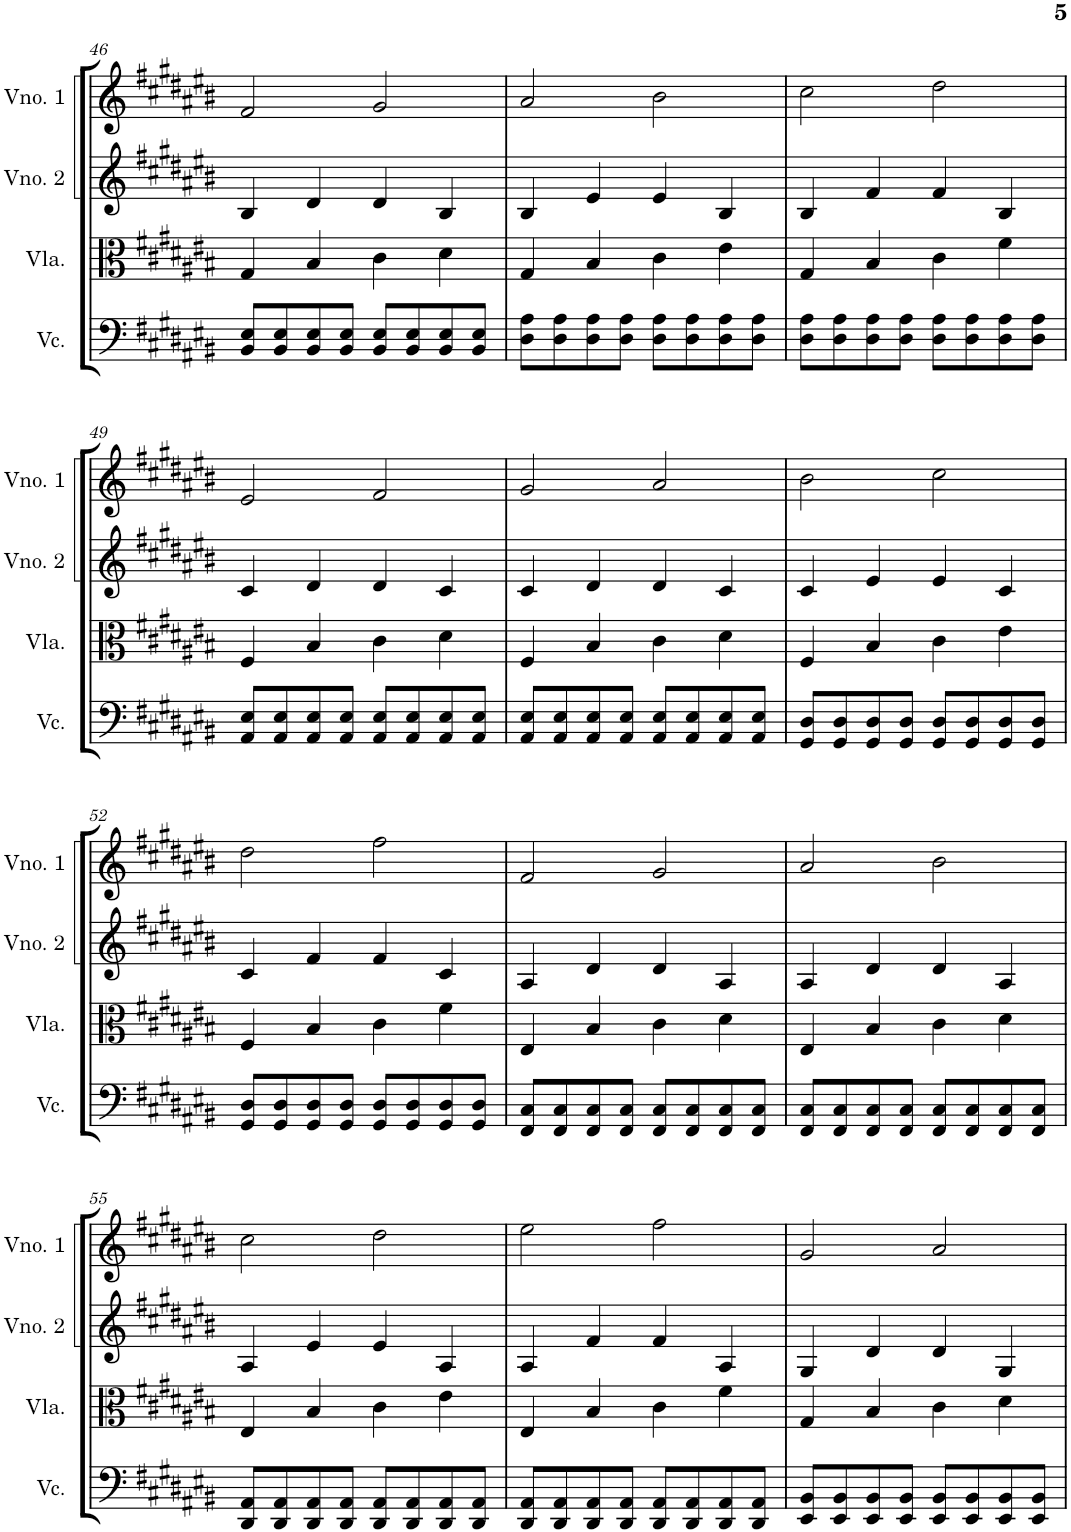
**kern	**kern	**kern	**kern
*part4	*part3	*part2	*part1
*staff4	*staff3	*staff2	*staff1
*I"Violoncelo	*I"Viola	*I"Violino 2	*I"Violino 1
*I'Vc.	*I'Vla.	*I'Vno. 2	*I'Vno. 1
!!LO:PB:g=z
*clefF4	*clefC3	*clefG2	*clefG2
*k[f#c#g#d#a#e#b#]	*k[f#c#g#d#a#e#b#]	*k[f#c#g#d#a#e#b#]	*k[f#c#g#d#a#e#b#]
*M4/4	*M4/4	*M4/4	*M4/4
=46	=46	=46	=46
8BB#/ 8E#/L	4G#/	4B#/	2f#/
8BB#/ 8E#/	.	.	.
8BB#/ 8E#/	4B#/	4d#/	.
8BB#/ 8E#/J	.	.	.
8BB#/ 8E#/L	4c#\	4d#/	2g#/
8BB#/ 8E#/	.	.	.
8BB#/ 8E#/	4d#\	4B#/	.
8BB#/ 8E#/J	.	.	.
=47	=47	=47	=47
8D#\ 8A#\L	4G#/	4B#/	2a#/
8D#\ 8A#\	.	.	.
8D#\ 8A#\	4B#/	4e#/	.
8D#\ 8A#\J	.	.	.
8D#\ 8A#\L	4c#\	4e#/	2b#\
8D#\ 8A#\	.	.	.
8D#\ 8A#\	4e#\	4B#/	.
8D#\ 8A#\J	.	.	.
=48	=48	=48	=48
8D#\ 8A#\L	4G#/	4B#/	2cc#\
8D#\ 8A#\	.	.	.
8D#\ 8A#\	4B#/	4f#/	.
8D#\ 8A#\J	.	.	.
8D#\ 8A#\L	4c#\	4f#/	2dd#\
8D#\ 8A#\	.	.	.
8D#\ 8A#\	4f#\	4B#/	.
8D#\ 8A#\J	.	.	.
!!LO:LB:g=z
=49	=49	=49	=49
8AA#/ 8E#/L	4F#/	4c#/	2e#/
8AA#/ 8E#/	.	.	.
8AA#/ 8E#/	4B#/	4d#/	.
8AA#/ 8E#/J	.	.	.
8AA#/ 8E#/L	4c#\	4d#/	2f#/
8AA#/ 8E#/	.	.	.
8AA#/ 8E#/	4d#\	4c#/	.
8AA#/ 8E#/J	.	.	.
=50	=50	=50	=50
8AA#/ 8E#/L	4F#/	4c#/	2g#/
8AA#/ 8E#/	.	.	.
8AA#/ 8E#/	4B#/	4d#/	.
8AA#/ 8E#/J	.	.	.
8AA#/ 8E#/L	4c#\	4d#/	2a#/
8AA#/ 8E#/	.	.	.
8AA#/ 8E#/	4d#\	4c#/	.
8AA#/ 8E#/J	.	.	.
=51	=51	=51	=51
8GG#/ 8D#/L	4F#/	4c#/	2b#\
8GG#/ 8D#/	.	.	.
8GG#/ 8D#/	4B#/	4e#/	.
8GG#/ 8D#/J	.	.	.
8GG#/ 8D#/L	4c#\	4e#/	2cc#\
8GG#/ 8D#/	.	.	.
8GG#/ 8D#/	4e#\	4c#/	.
8GG#/ 8D#/J	.	.	.
!!LO:LB:g=z
=52	=52	=52	=52
8GG#/ 8D#/L	4F#/	4c#/	2dd#\
8GG#/ 8D#/	.	.	.
8GG#/ 8D#/	4B#/	4f#/	.
8GG#/ 8D#/J	.	.	.
8GG#/ 8D#/L	4c#\	4f#/	2ff#\
8GG#/ 8D#/	.	.	.
8GG#/ 8D#/	4f#\	4c#/	.
8GG#/ 8D#/J	.	.	.
=53	=53	=53	=53
8FF#/ 8C#/L	4E#/	4A#/	2f#/
8FF#/ 8C#/	.	.	.
8FF#/ 8C#/	4B#/	4d#/	.
8FF#/ 8C#/J	.	.	.
8FF#/ 8C#/L	4c#\	4d#/	2g#/
8FF#/ 8C#/	.	.	.
8FF#/ 8C#/	4d#\	4A#/	.
8FF#/ 8C#/J	.	.	.
=54	=54	=54	=54
8FF#/ 8C#/L	4E#/	4A#/	2a#/
8FF#/ 8C#/	.	.	.
8FF#/ 8C#/	4B#/	4d#/	.
8FF#/ 8C#/J	.	.	.
8FF#/ 8C#/L	4c#\	4d#/	2b#\
8FF#/ 8C#/	.	.	.
8FF#/ 8C#/	4d#\	4A#/	.
8FF#/ 8C#/J	.	.	.
!!LO:LB:g=z
=55	=55	=55	=55
8DD#/ 8AA#/L	4E#/	4A#/	2cc#\
8DD#/ 8AA#/	.	.	.
8DD#/ 8AA#/	4B#/	4e#/	.
8DD#/ 8AA#/J	.	.	.
8DD#/ 8AA#/L	4c#\	4e#/	2dd#\
8DD#/ 8AA#/	.	.	.
8DD#/ 8AA#/	4e#\	4A#/	.
8DD#/ 8AA#/J	.	.	.
=56	=56	=56	=56
8DD#/ 8AA#/L	4E#/	4A#/	2ee#\
8DD#/ 8AA#/	.	.	.
8DD#/ 8AA#/	4B#/	4f#/	.
8DD#/ 8AA#/J	.	.	.
8DD#/ 8AA#/L	4c#\	4f#/	2ff#\
8DD#/ 8AA#/	.	.	.
8DD#/ 8AA#/	4f#\	4A#/	.
8DD#/ 8AA#/J	.	.	.
=57	=57	=57	=57
8EE#/ 8BB#/L	4G#/	4G#/	2g#/
8EE#/ 8BB#/	.	.	.
8EE#/ 8BB#/	4B#/	4d#/	.
8EE#/ 8BB#/J	.	.	.
8EE#/ 8BB#/L	4c#\	4d#/	2a#/
8EE#/ 8BB#/	.	.	.
8EE#/ 8BB#/	4d#\	4G#/	.
8EE#/ 8BB#/J	.	.	.
=	=	=	=
*-	*-	*-	*-
